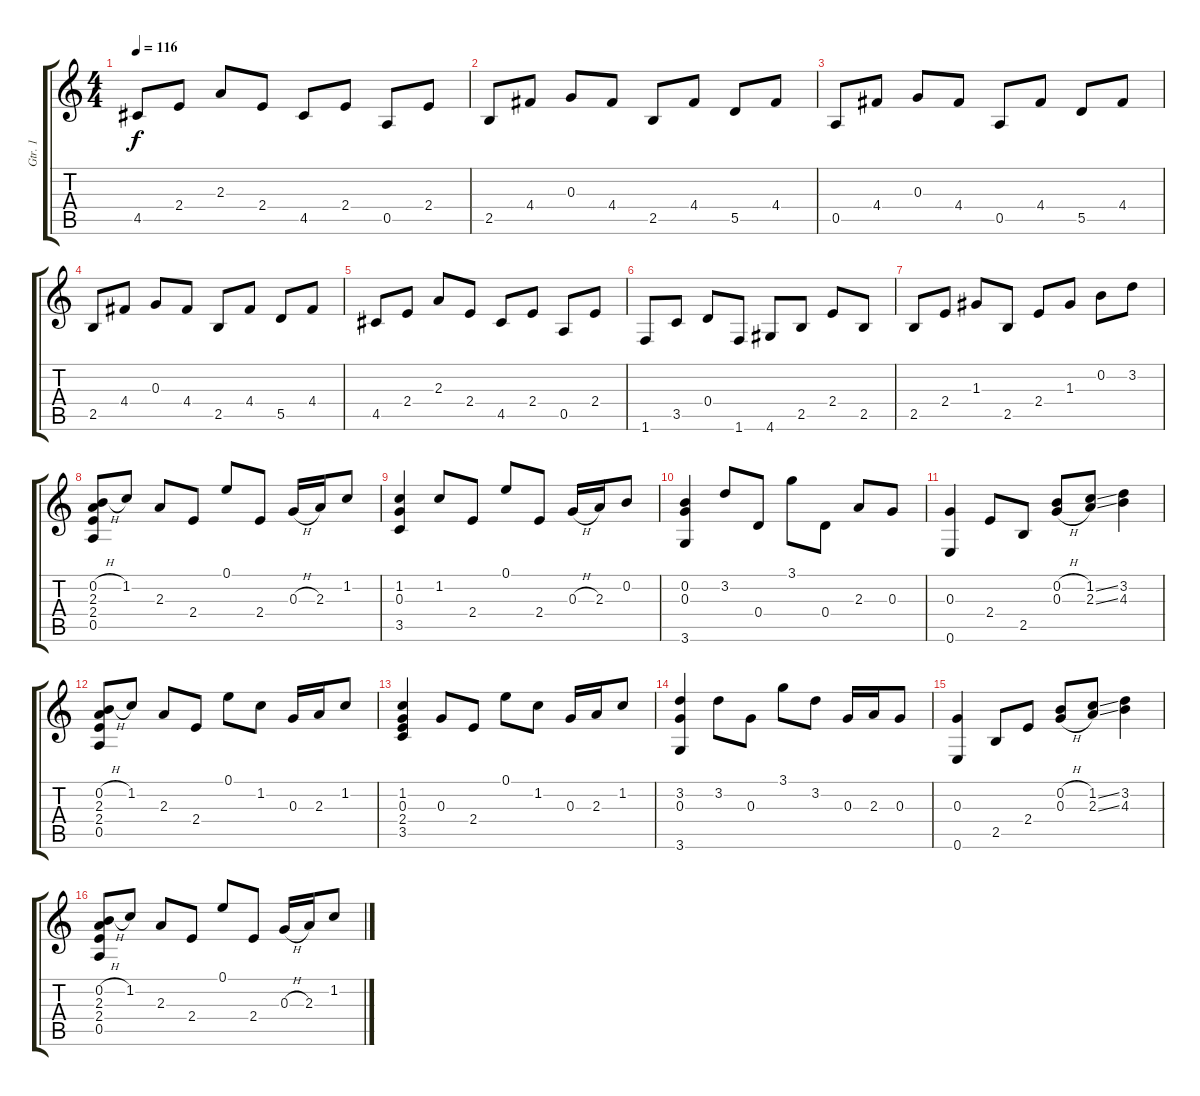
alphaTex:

\track ("Gtr. 1" "Gtr. 1") {instrument acousticguitarsteel}
\staff {score tabs}
\tuning (E4 B3 G3 D3 A2 E2) {hide}
\ts (4 4)
\tempo 116
\clef g2
\ks c
4.5.8{dy f} 2.4.8 2.3.8 2.4.8 4.5.8 2.4.8 0.5.8 2.4.8 |
2.5.8 4.4.8 0.3.8 4.4.8 2.5.8 4.4.8 5.5.8 4.4.8 |
0.5.8 4.4.8 0.3.8 4.4.8 0.5.8 4.4.8 5.5.8 4.4.8 |
2.5.8 4.4.8 0.3.8 4.4.8 2.5.8 4.4.8 5.5.8 4.4.8 |
4.5.8 2.4.8 2.3.8 2.4.8 4.5.8 2.4.8 0.5.8 2.4.8 |
1.6.8 3.5.8 0.4.8 1.6.8 4.6.8 2.5.8 2.4.8 2.5.8 |
2.5.8 2.4.8 1.3.8 2.5.8 2.4.8 1.3.8 0.2.8 3.2.8 |
(0.2{h} 2.3 2.4 0.5).8 1.2.8 2.3.8 2.4.8 0.1.8 2.4.8 0.3{h}.16 2.3.16 1.2.8 |
(1.2 0.3 3.5).4 1.2.8 2.4.8 0.1.8 2.4.8 0.3{h}.16 2.3.16 0.2.8 |
(0.2 0.3 3.6).4 3.2.8 0.4.8 3.1.8 0.4.8 2.3.8 0.3.8 |
(0.3 0.6).4 2.4.8 2.5.8 (0.2{h} 0.3{h}).8 (1.2{ss} 2.3{ss}).8 (3.2 4.3).4 |
(0.2{h} 2.3 2.4 0.5).8 1.2.8 2.3.8 2.4.8 0.1.8 1.2.8 0.3.16 2.3.16 1.2.8 |
(1.2 0.3 2.4 3.5).4 0.3.8 2.4.8 0.1.8 1.2.8 0.3.16 2.3.16 1.2.8 |
(3.2 0.3 3.6).4 3.2.8 0.3.8 3.1.8 3.2.8 0.3.16 2.3.16 0.3.8 |
(0.3 0.6).4 2.5.8 2.4.8 (0.2{h} 0.3{h}).8 (1.2{ss} 2.3{ss}).8 (3.2 4.3).4 |
(0.2{h} 2.3 2.4 0.5).8 1.2.8 2.3.8 2.4.8 0.1.8 2.4.8 0.3{h}.16 2.3.16 1.2.8
